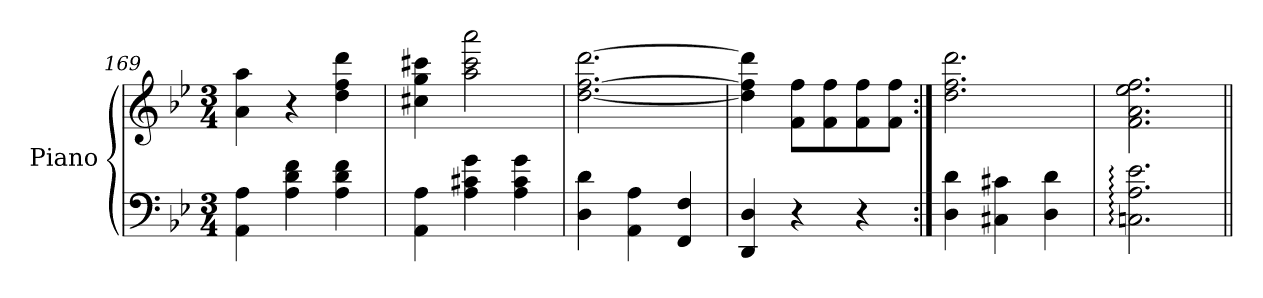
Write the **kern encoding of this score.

**kern	**kern
*part1	*part1
*staff2	*staff1
*I"Piano	*
*I'Pno.	*
!!LO:LB:g=z
*clefF4	*clefG2
*k[b-e-]	*k[b-e-]
*M3/4	*M3/4
=169	=169
4AA\ 4A\	4a\ 4aa\
4A\ 4d\ 4f\	4r
4A\ 4d\ 4f\	4dd\ 4ff\ 4ddd\
=170	=170
4AA\ 4A\	4cc#X\ 4gg\ 4ccc#X\
4A\ 4c#X\ 4g\	2aa\ 2ccc#\ 2aaa\
4A\ 4c#\ 4g\	.
=171	=171
4D\ 4d\	[2.dd\ [2.ff\ [2.ddd\
4AA\ 4A\	.
4FF/ 4F/	.
=172	=172
4DD/ 4D/	4dd\] 4ff\] 4ddd\]
4r	8f\ 8ff\L
.	8f\ 8ff\
4r	8f\ 8ff\
.	8f\ 8ff\J
=173:|!	=173:|!
4D\ 4d\	2.dd\ 2.ff\ 2.ddd\
4C#X\ 4c#X\	.
4D\ 4d\	.
=174	=174
2.Cn\: 2.A\: 2.e-\:	2.f\ 2.a\ 2.ee-\ 2.ff\
=||	=||
*-	*-
